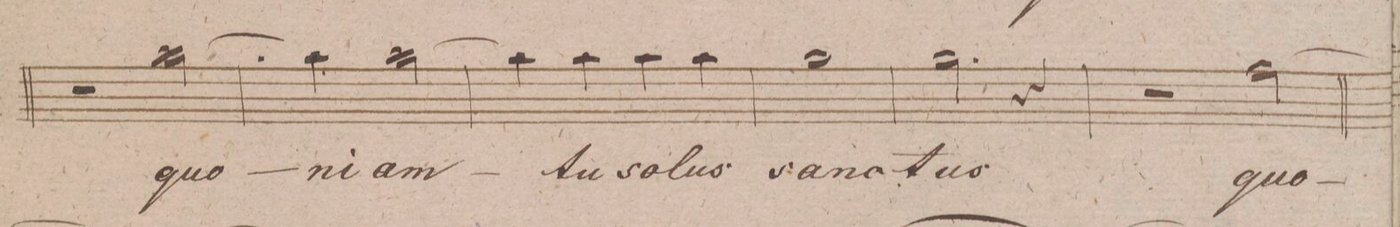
**kern	**text	**text	**dynam
*I"Alto.	*	*	*
*clefC3	*	*	*
*k[f#c#g#d#]	*	*	*
*met(c)	*	*	*
*M4/4	*	*	*
2r	.	.	.
[2b\	quo-	.	.
=167	=167	=167	=167
4b\]	.	.	.
4b\	-ni-	.	.
[2b\	-am	.	.
=168	=168	=168	=168
4b\]	.	.	.
4b\	tu	.	.
4b\	so-	.	.
4b\	-lus	.	.
=169	=169	=169	=169
1a\	sanc-	.	.
=170	=170	=170	=170
2.a\	-tus	.	.
4r	.	.	.
=171	=171	=171	=171
2r	.	.	.
[2g#\	quo-	.	.
=172	=172	=172	=172
*-	*-	*-	*-
